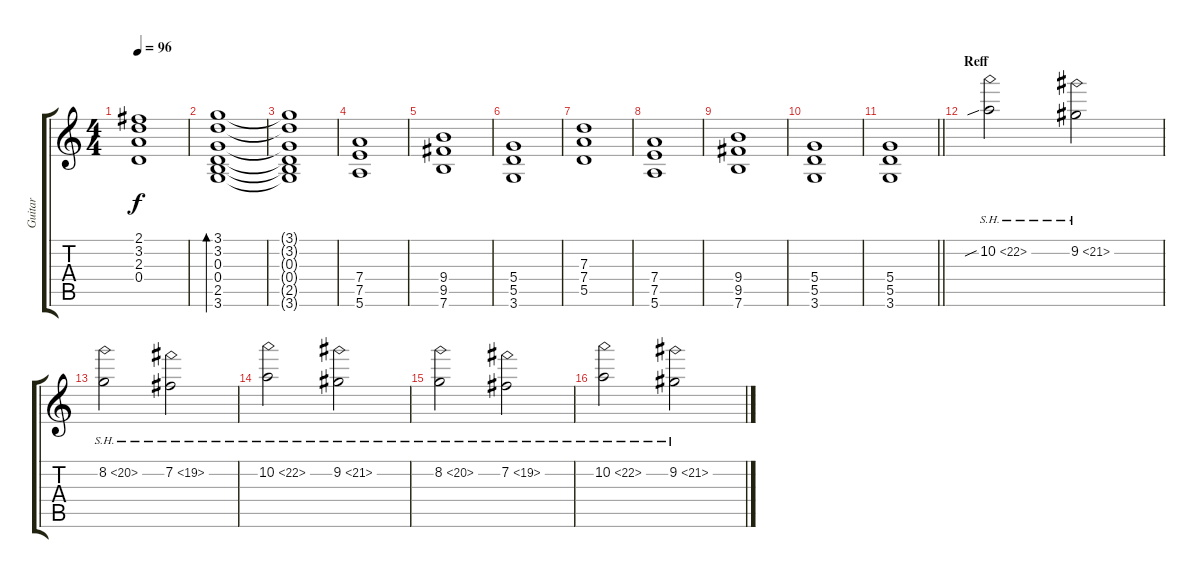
\track ("Guitar" "Guitar") {instrument acousticguitarsteel}
\staff {score tabs}
\tuning (E4 B3 G3 D3 A2 E2) {hide}
\ts (4 4)
\tempo 96
\clef g2
\ks c
(2.1{t} 3.2{t} 2.3{t} 0.4{t}).1{dy f} |
(3.1 3.2 0.3 0.4 2.5 3.6).1{bd 120} |
(3.1{t} 3.2{t} 0.3{t} 0.4{t} 2.5{t} 3.6{t}).1 |
(7.4 7.5 5.6).1{instrument overdrivenguitar} |
(9.4 9.5 7.6).1 |
(5.4 5.5 3.6).1 |
(7.3 7.4 5.5).1 |
(7.4 7.5 5.6).1 |
(9.4 9.5 7.6).1 |
(5.4 5.5 3.6).1 |
\barLineRight lightlight
(5.4 5.5 3.6).1 |
\section ("" "Reff")
10.2{sh 12 sib}.2 9.2{sh 12}.2 |
8.2{sh 12}.2 7.2{sh 12}.2 |
10.2{sh 12}.2 9.2{sh 12}.2 |
8.2{sh 12}.2 7.2{sh 12}.2 |
10.2{sh 12}.2 9.2{sh 12}.2
